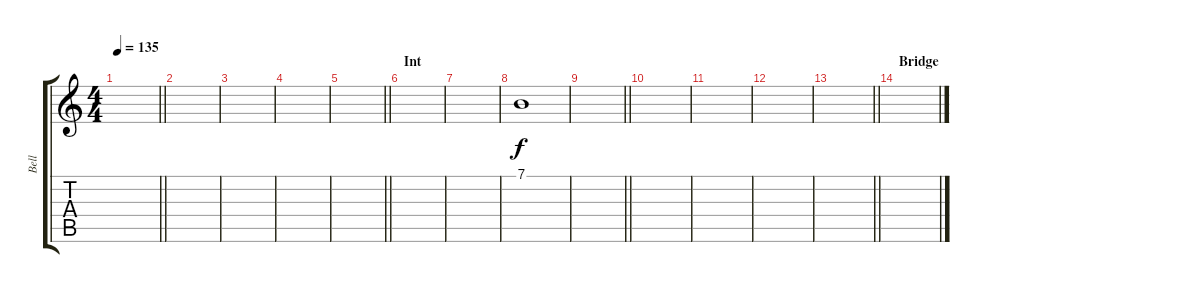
\track ("Bell" "Bell") {instrument tubularbells}
\staff {score tabs}
\tuning (E4 B3 G3 D3 A2 E2) {hide}
\ts (4 4)
\tempo 135
\clef g2
\barLineRight lightlight
\ks c
|
|
|
|
\barLineRight lightlight
|
\section ("" "Int")
|
|
7.1.1 |
\barLineRight lightlight
|
|
|
|
\barLineRight lightlight
|
\section ("" "Bridge")
